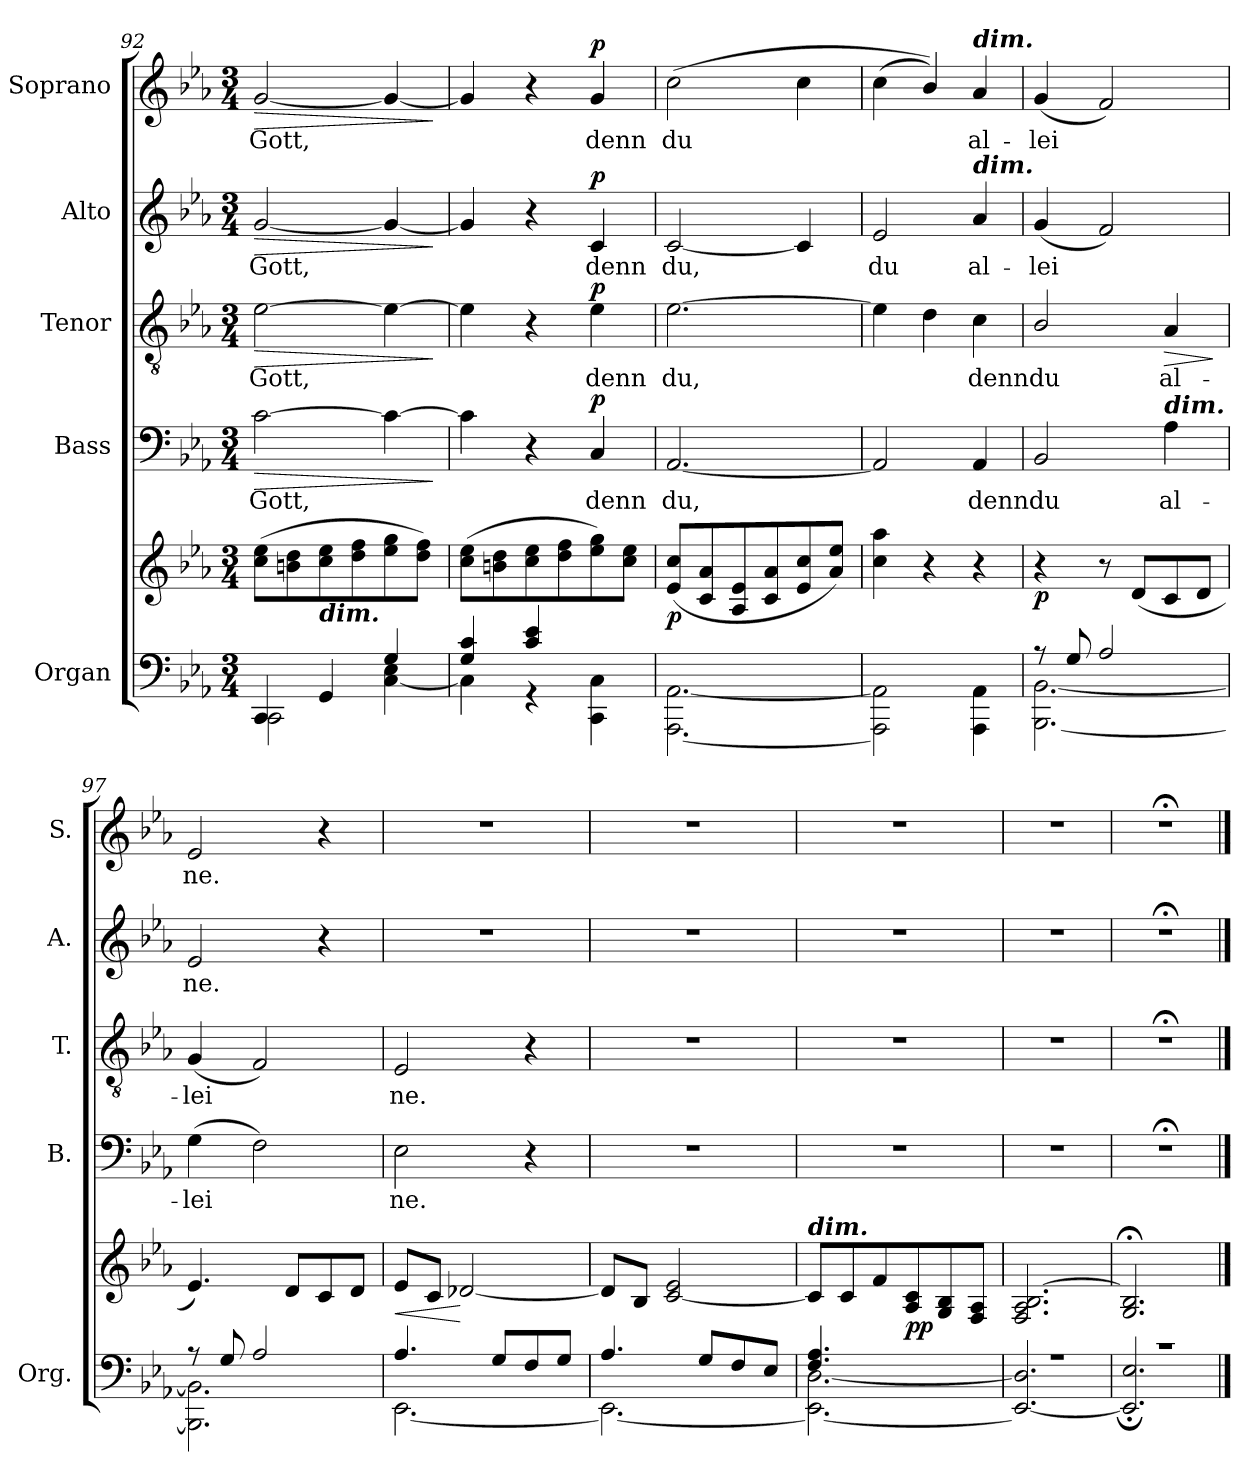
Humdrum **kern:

**kern	**kern	**dynam	**kern	**text	**dynam	**kern	**text	**dynam	**kern	**text	**dynam	**kern	**text	**dynam
*part5	*part5	*part5	*part4	*part4	*part4	*part3	*part3	*part3	*part2	*part2	*part2	*part1	*part1	*part1
*staff6	*staff5	*staff5/6	*staff4	*staff4	*staff4	*staff3	*staff3	*staff3	*staff2	*staff2	*staff2	*staff1	*staff1	*staff1
*I"Organ	*	*	*I"Bass	*	*	*I"Tenor	*	*	*I"Alto	*	*	*I"Soprano	*	*
*I'Org.	*	*	*I'B.	*	*	*I'T.	*	*	*I'A.	*	*	*I'S.	*	*
*clefF4	*clefG2	*	*clefF4	*	*	*clefGv2	*	*	*clefG2	*	*	*clefG2	*	*
*k[b-e-a-]	*k[b-e-a-]	*	*k[b-e-a-]	*	*	*k[b-e-a-]	*	*	*k[b-e-a-]	*	*	*k[b-e-a-]	*	*
*M3/4	*M3/4	*	*M3/4	*	*	*M3/4	*	*	*M3/4	*	*	*M3/4	*	*
=92	=92	=92	=92	=92	=92	=92	=92	=92	=92	=92	=92	=92	=92	=92
*^	*	*	*	*	*	*	*	*	*	*	*	*	*	*
!	!	!	!	!	!LO:LY:b	!LO:HP:b	!	!LO:LY:b	!LO:HP:b	!	!LO:LY:b	!LO:HP:b	!	!LO:LY:b	!LO:HP:b
4CC/	2CC\	(>8cc\ 8ee-\L	.	[2c\	Gott,	>	[2e-\	Gott,	>	[2g/	Gott,	>	[2g/	Gott,	>
.	.	8bn\ 8dd\	.	.	.	.	.	.	.	.	.	.	.	.	.
!	!	!LO:TX:b:Bi:t=dim.	!	!	!	!	!	!	!	!	!	!	!	!	!
4GG/	.	8cc\ 8ee-\	.	.	.	.	.	.	.	.	.	.	.	.	.
.	.	8dd\ 8ff\	.	.	.	.	.	.	.	.	.	.	.	.	.
4G/	[4C\ 4E-\	8ee-\ 8gg\	.	4c\_	.	.	4e-\_	.	.	4g/_	.	.	4g/_	.	.
.	.	8dd\ 8ff\J)	.	.	.	.	.	.	.	.	.	.	.	.	.
*v	*v	*	*	*	*	*	*	*	*	*	*	*	*	*	*
.	.	.	.	.	]	.	.	]	.	.	]	.	.	]
!!LO:LB:g=z
=93	=93	=93	=93	=93	=93	=93	=93	=93	=93	=93	=93	=93	=93	=93
*^	*	*	*	*	*	*	*	*	*	*	*	*	*	*
4G/ 4c/	4C\]	(>8cc\ 8ee-\L	.	4c\]	.	.	4e-\]	.	.	4g/]	.	.	4g/]	.	.
.	.	8bn\ 8dd\	.	.	.	.	.	.	.	.	.	.	.	.	.
4c/ 4e-/	4r	8cc\ 8ee-\	.	4r	.	.	4r	.	.	4r	.	.	4r	.	.
.	.	8dd\ 8ff\	.	.	.	.	.	.	.	.	.	.	.	.	.
!	!	!	!	!	!LO:LY:b	!LO:DY:a	!	!LO:LY:b	!LO:DY:a	!	!LO:LY:b	!LO:DY:a	!	!LO:LY:b	!LO:DY:a
4ryy	4CC\ 4C\	8ee-\ 8gg\)	.	4C/	denn	p	4e-\	denn	p	4c/	denn	p	4g/	denn	p
.	.	8cc\ 8ee-\J	.	.	.	.	.	.	.	.	.	.	.	.	.
=94	=94	=94	=94	=94	=94	=94	=94	=94	=94	=94	=94	=94	=94	=94	=94
!	!	!	!LO:DY:b	!	!LO:LY:b	!	!	!LO:LY:b	!	!	!LO:LY:b	!	!	!LO:LY:b	!
2.rBByy	[2.AAA-\ [2.AA-\	(8e-/ 8cc/L	p	[2.AA-/	du,	.	[2.e-\	du,	.	[2c/	du,	.	(>2cc\	du	.
.	.	8c/ 8a-/	.	.	.	.	.	.	.	.	.	.	.	.	.
.	.	8A-/ 8e-/	.	.	.	.	.	.	.	.	.	.	.	.	.
.	.	8c/ 8a-/	.	.	.	.	.	.	.	.	.	.	.	.	.
.	.	8e-/ 8cc/	.	.	.	.	.	.	.	4c/]	.	.	4cc\	.	.
.	.	8a-/ 8ee-/J)	.	.	.	.	.	.	.	.	.	.	.	.	.
=95	=95	=95	=95	=95	=95	=95	=95	=95	=95	=95	=95	=95	=95	=95	=95
!	!	!	!	!	!	!	!	!	!	!	!LO:LY:b	!	!	!	!
2.rBByy	2AAA-\] 2AA-\]	4cc\ 4aa-\	.	2AA-/]	.	.	4e-\]	.	.	2e-/	du	.	(4cc\	.	.
.	.	4r	.	.	.	.	4d\	.	.	.	.	.	4b-/))	.	.
!	!	!	!	!	!	!	!	!	!	!	!	!	!LO:TX:a:Bi:t=dim.	!	!
!	!	!	!	!	!	!	!	!	!	!LO:TX:a:Bi:t=dim.	!	!	!	!	!
!	!	!	!	!	!LO:LY:b	!	!	!LO:LY:b	!	!	!LO:LY:b	!	!	!LO:LY:b	!
.	4AAA-\ 4AA-\	4r	.	4AA-/	denn	.	4c\	denn	.	4a-/	al-	.	4a-/	al-	.
=96	=96	=96	=96	=96	=96	=96	=96	=96	=96	=96	=96	=96	=96	=96	=96
!	!	!	!LO:DY:b	!	!LO:LY:b	!	!	!LO:LY:b	!	!	!LO:LY:b	!	!	!LO:LY:b	!
8r	[2.BBB-\ [2.BB-\	4r	p	2BB-/	du	.	2B-/	du	.	(4g/	lei	.	(4g/	lei	.
8G/	.	.	.	.	.	.	.	.	.	.	.	.	.	.	.
2A-/	.	8r	.	.	.	.	.	.	.	2f/)	.	.	2f/)	.	.
.	.	(8d/L	.	.	.	.	.	.	.	.	.	.	.	.	.
!	!	!	!	!LO:TX:a:Bi:t=dim.	!	!	!	!	!	!	!	!	!	!	!
!	!	!	!	!	!LO:LY:b	!	!	!LO:LY:b	!LO:HP:b	!	!	!	!	!	!
.	.	8c/	.	4A-\	al-	.	4A-/	al-	>	.	.	.	.	.	.
.	.	8d/J	.	.	.	.	.	.	.	.	.	.	.	.	.
*v	*v	*	*	*	*	*	*	*	*	*	*	*	*	*	*
.	.	.	.	.	.	.	.	]	.	.	.	.	.	.
=97	=97	=97	=97	=97	=97	=97	=97	=97	=97	=97	=97	=97	=97	=97
*^	*	*	*	*	*	*	*	*	*	*	*	*	*	*
!	!	!	!	!	!LO:LY:b	!	!	!LO:LY:b	!	!	!LO:LY:b	!	!	!LO:LY:b	!
8r	2.BBB-\] 2.BB-\]	4.e-/)	.	(>4G\	lei	.	(4G/	lei	.	2e-/	ne.	.	2e-/	ne.	.
8G/	.	.	.	.	.	.	.	.	.	.	.	.	.	.	.
2A-/	.	.	.	2F\)	.	.	2F/)	.	.	.	.	.	.	.	.
.	.	8d/L	.	.	.	.	.	.	.	.	.	.	.	.	.
.	.	8c/	.	.	.	.	.	.	.	4r	.	.	4r	.	.
.	.	8d/J	.	.	.	.	.	.	.	.	.	.	.	.	.
=98	=98	=98	=98	=98	=98	=98	=98	=98	=98	=98	=98	=98	=98	=98	=98
!	!	!	!LO:HP:b	!	!LO:LY:b	!	!	!LO:LY:b	!	!	!	!	!	!	!
4.A-/	[2.EE-\	8e-/L	<	2E-\	ne.	.	2E-/	ne.	.	2.r	.	.	2.r	.	.
.	.	8c/J	.	.	.	.	.	.	.	.	.	.	.	.	.
.	.	[2d-X/	[	.	.	.	.	.	.	.	.	.	.	.	.
8G/L	.	.	.	.	.	.	.	.	.	.	.	.	.	.	.
8F/	.	.	.	4r	.	.	4r	.	.	.	.	.	.	.	.
8G/J	.	.	.	.	.	.	.	.	.	.	.	.	.	.	.
!!LO:PB:g=z
=99	=99	=99	=99	=99	=99	=99	=99	=99	=99	=99	=99	=99	=99	=99	=99
4.A-/	2.EE-\_	8d-/L]	.	2.r	.	.	2.r	.	.	2.r	.	.	2.r	.	.
.	.	8B-/J	.	.	.	.	.	.	.	.	.	.	.	.	.
.	.	[2c/ 2e-/	.	.	.	.	.	.	.	.	.	.	.	.	.
8G/L	.	.	.	.	.	.	.	.	.	.	.	.	.	.	.
8F/	.	.	.	.	.	.	.	.	.	.	.	.	.	.	.
8E-/J	.	.	.	.	.	.	.	.	.	.	.	.	.	.	.
=100	=100	=100	=100	=100	=100	=100	=100	=100	=100	=100	=100	=100	=100	=100	=100
!	!	!LO:TX:a:Bi:t=dim.	!	!	!	!	!	!	!	!	!	!	!	!	!
4.F/ 4.A-/	2.EE-\_ [2.D\	8c/L]	.	2.r	.	.	2.r	.	.	2.r	.	.	2.r	.	.
.	.	8c/	.	.	.	.	.	.	.	.	.	.	.	.	.
.	.	8f/	.	.	.	.	.	.	.	.	.	.	.	.	.
!	!	!	!LO:DY:b	!	!	!	!	!	!	!	!	!	!	!	!
4.ryy	.	8A-/ 8c/	pp	.	.	.	.	.	.	.	.	.	.	.	.
.	.	8G/ 8B-/	.	.	.	.	.	.	.	.	.	.	.	.	.
.	.	8F/ 8A-/J	.	.	.	.	.	.	.	.	.	.	.	.	.
=101	=101	=101	=101	=101	=101	=101	=101	=101	=101	=101	=101	=101	=101	=101	=101
2.r	2.EE-/_ 2.D/]	2.F/ 2.A-/ [2.B-/	.	2.r	.	.	2.r	.	.	2.r	.	.	2.r	.	.
=102	=102	=102	=102	=102	=102	=102	=102	=102	=102	=102	=102	=102	=102	=102	=102
2.r	2.EE-/];< 2.E-/;<	2.G/;< 2.B-/];<	.	2.r;<	.	.	2.r;<	.	.	2.r;<	.	.	2.r;<	.	.
*v	*v	*	*	*	*	*	*	*	*	*	*	*	*	*	*
==	==	==	==	==	==	==	==	==	==	==	==	==	==	==
*-	*-	*-	*-	*-	*-	*-	*-	*-	*-	*-	*-	*-	*-	*-
